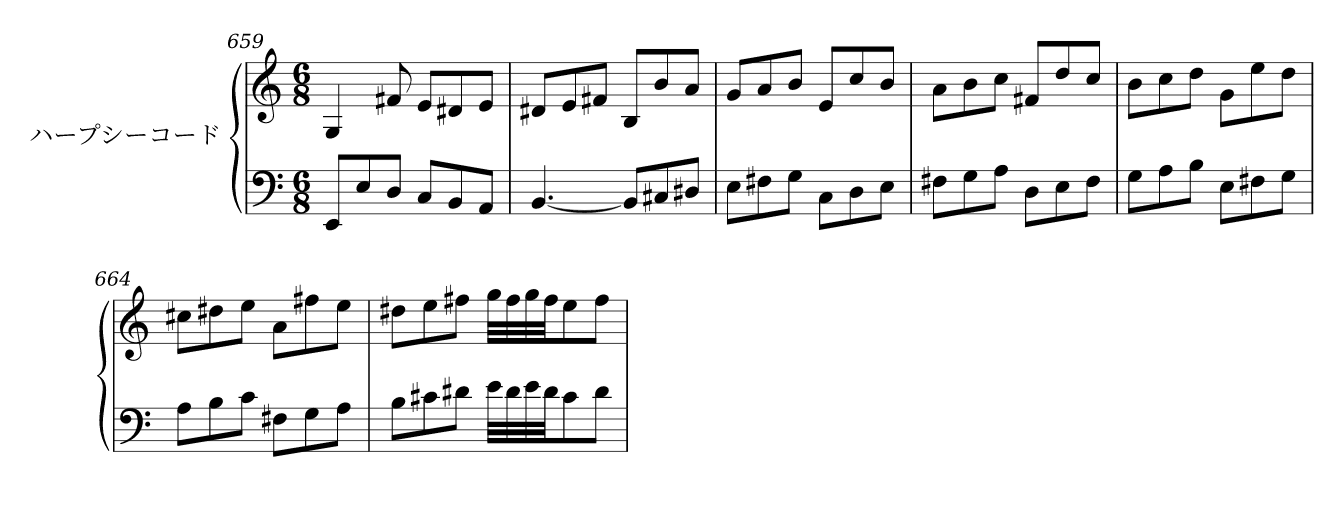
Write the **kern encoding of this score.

**kern	**kern
*part1	*part1
*staff2	*staff1
*I"ハープシーコード	*
*clefF4	*clefG2
*k[]	*k[]
*M6/8	*M6/8
=659	=659
8EE/L	4G/
8E/	.
8D/J	8f#X/
8C/L	8e/L
8BB/	8d#X/
8AA/J	8e/J
=660	=660
[4.BB/	8d#X/L
.	8e/
.	8f#X/J
8BB/L]	8B/L
8C#X/	8b/
8D#X/J	8a/J
!!LO:LB:g=z
=661	=661
8E\L	8g/L
8F#X\	8a/
8G\J	8b/J
8C\L	8e/L
8D\	8cc/
8E\J	8b/J
=662	=662
8F#X\L	8a\L
8G\	8b\
8A\J	8cc\J
8D\L	8f#X/L
8E\	8dd/
8F#\J	8cc/J
=663	=663
8G\L	8b\L
8A\	8cc\
8B\J	8dd\J
8E\L	8g\L
8F#X\	8ee\
8G\J	8dd\J
=664	=664
8A\L	8cc#X\L
8B\	8dd#X\
8c\J	8ee\J
8F#X\L	8a\L
8G\	8ff#X\
8A\J	8ee\J
=665	=665
8B\L	8dd#X\L
8c#X\	8ee\
8d#X\J	8ff#X\J
32e\LLL	32gg\LLL
32d#\	32ff#\
32e\	32gg\
32d#\JJ	32ff#\JJ
8c#\	8ee\
8d#\J	8ff#\J
=	=
*-	*-
